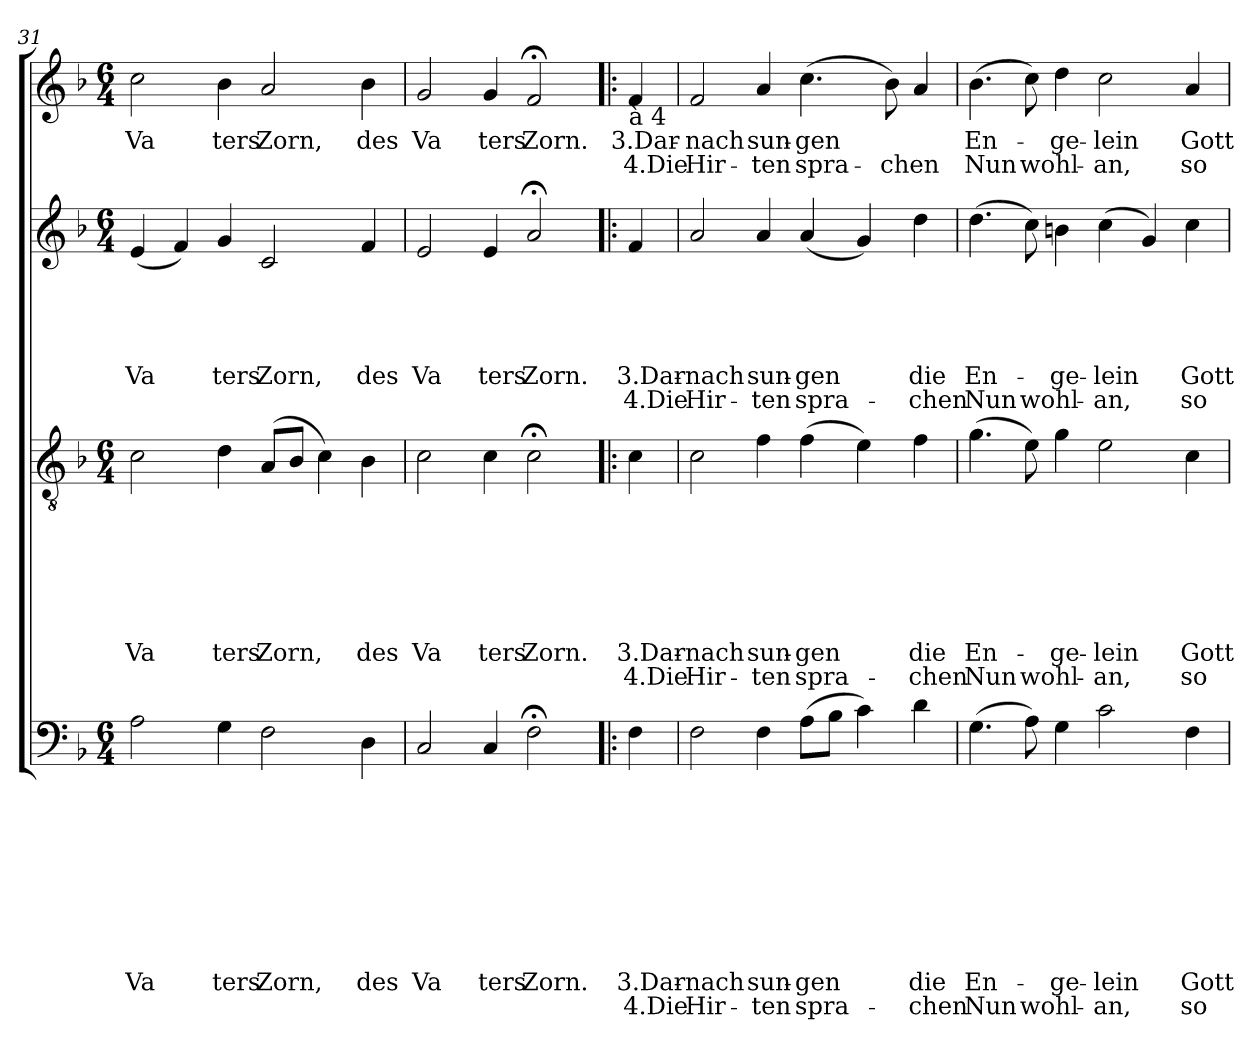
**kern	**text	**text	**text	**text	**text	**text	**text	**text	**text	**text	**kern	**text	**text	**text	**text	**text	**text	**text	**text	**kern	**text	**text	**text	**text	**text	**text	**kern	**text	**text
*part4	*part4	*part4	*part4	*part4	*part4	*part4	*part4	*part4	*part4	*part4	*part3	*part3	*part3	*part3	*part3	*part3	*part3	*part3	*part3	*part2	*part2	*part2	*part2	*part2	*part2	*part2	*part1	*part1	*part1
*staff4	*staff4	*staff4	*staff4	*staff4	*staff4	*staff4	*staff4	*staff4	*staff4	*staff4	*staff3	*staff3	*staff3	*staff3	*staff3	*staff3	*staff3	*staff3	*staff3	*staff2	*staff2	*staff2	*staff2	*staff2	*staff2	*staff2	*staff1	*staff1	*staff1
*clefF4	*	*	*	*	*	*	*	*	*	*	*clefGv2	*	*	*	*	*	*	*	*	*clefG2	*	*	*	*	*	*	*clefG2	*	*
*k[b-]	*	*	*	*	*	*	*	*	*	*	*k[b-]	*	*	*	*	*	*	*	*	*k[b-]	*	*	*	*	*	*	*k[b-]	*	*
*F:	*	*	*	*	*	*	*	*	*	*	*F:	*	*	*	*	*	*	*	*	*F:	*	*	*	*	*	*	*F:	*	*
*M6/4	*	*	*	*	*	*	*	*	*	*	*M6/4	*	*	*	*	*	*	*	*	*M6/4	*	*	*	*	*	*	*M6/4	*	*
=31	=31	=31	=31	=31	=31	=31	=31	=31	=31	=31	=31	=31	=31	=31	=31	=31	=31	=31	=31	=31	=31	=31	=31	=31	=31	=31	=31	=31	=31
!	!	!	!	!	!	!	!	!	!LO:LY:b:rj	!	!	!	!	!	!	!	!	!LO:LY:b:rj	!	!	!	!	!	!	!LO:LY:b:rj	!	!	!LO:LY:b:rj	!
2A\	.	.	.	.	.	.	.	.	Va	.	2c\	.	.	.	.	.	.	Va	.	(<4e/	.	.	.	.	Va	.	2cc\	Va	.
.	.	.	.	.	.	.	.	.	.	.	.	.	.	.	.	.	.	.	.	4f/)	.	.	.	.	.	.	.	.	.
!	!	!	!	!	!	!	!	!	!LO:LY:b:rj	!	!	!	!	!	!	!	!	!LO:LY:b:rj	!	!	!	!	!	!	!LO:LY:b:rj	!	!	!LO:LY:b:rj	!
4G\	.	.	.	.	.	.	.	.	ters	.	4d\	.	.	.	.	.	.	ters	.	4g/	.	.	.	.	ters	.	4b-\	ters	.
!	!	!	!	!	!	!	!	!	!LO:LY:b:rj	!	!	!	!	!	!	!	!	!LO:LY:b:rj	!	!	!	!	!	!	!LO:LY:b:rj	!	!	!LO:LY:b:rj	!
2F\	.	.	.	.	.	.	.	.	Zorn,	.	(>8A/L	.	.	.	.	.	.	Zorn,	.	2c/	.	.	.	.	Zorn,	.	2a/	Zorn,	.
.	.	.	.	.	.	.	.	.	.	.	8B-/J	.	.	.	.	.	.	.	.	.	.	.	.	.	.	.	.	.	.
.	.	.	.	.	.	.	.	.	.	.	4c\)	.	.	.	.	.	.	.	.	.	.	.	.	.	.	.	.	.	.
!	!	!	!	!	!	!	!	!	!LO:LY:b:rj	!	!	!	!	!	!	!	!	!LO:LY:b:rj	!	!	!	!	!	!	!LO:LY:b:rj	!	!	!LO:LY:b:rj	!
4D\	.	.	.	.	.	.	.	.	des	.	4B-\	.	.	.	.	.	.	des	.	4f/	.	.	.	.	des	.	4b-\	des	.
=32	=32	=32	=32	=32	=32	=32	=32	=32	=32	=32	=32	=32	=32	=32	=32	=32	=32	=32	=32	=32	=32	=32	=32	=32	=32	=32	=32	=32	=32
!	!	!	!	!	!	!	!	!	!LO:LY:b:rj	!	!	!	!	!	!	!	!	!LO:LY:b:rj	!	!	!	!	!	!	!LO:LY:b:rj	!	!	!LO:LY:b:rj	!
2C/	.	.	.	.	.	.	.	.	Va	.	2c\	.	.	.	.	.	.	Va	.	2e/	.	.	.	.	Va	.	2g/	Va	.
!	!	!	!	!	!	!	!	!	!LO:LY:b:rj	!	!	!	!	!	!	!	!	!LO:LY:b:rj	!	!	!	!	!	!	!LO:LY:b:rj	!	!	!LO:LY:b:rj	!
4C/	.	.	.	.	.	.	.	.	ters	.	4c\	.	.	.	.	.	.	ters	.	4e/	.	.	.	.	ters	.	4g/	ters	.
!	!	!	!	!	!	!	!	!	!LO:LY:b:rj	!	!	!	!	!	!	!	!	!LO:LY:b:rj	!	!	!	!	!	!	!LO:LY:b:rj	!	!	!LO:LY:b:rj	!
2F;<\	.	.	.	.	.	.	.	.	Zorn.	.	2c;<\	.	.	.	.	.	.	Zorn.	.	2a;</	.	.	.	.	Zorn.	.	2f;</	Zorn.	.
!!LO:PB:g=z
=33!|:	=33!|:	=33!|:	=33!|:	=33!|:	=33!|:	=33!|:	=33!|:	=33!|:	=33!|:	=33!|:	=33!|:	=33!|:	=33!|:	=33!|:	=33!|:	=33!|:	=33!|:	=33!|:	=33!|:	=33!|:	=33!|:	=33!|:	=33!|:	=33!|:	=33!|:	=33!|:	=33!|:	=33!|:	=33!|:
!	!	!	!	!	!	!	!	!	!	!	!	!	!	!	!	!	!	!	!	!	!	!	!	!	!	!	!LO:TX:b:t=à 4	!	!
!	!	!	!	!	!	!	!	!	!LO:LY:b:rj	!LO:LY:b:rj	!	!	!	!	!	!	!	!LO:LY:b:rj	!LO:LY:b:rj	!	!	!	!	!	!LO:LY:b:rj	!LO:LY:b:rj	!	!LO:LY:b:rj	!LO:LY:b:rj
4F\	.	.	.	.	.	.	.	.	3.Dar-	4.Die	4c\	.	.	.	.	.	.	3.Dar-	4.Die	4f/	.	.	.	.	3.Dar-	4.Die	4f/	3.Dar-	4.Die
=34	=34	=34	=34	=34	=34	=34	=34	=34	=34	=34	=34	=34	=34	=34	=34	=34	=34	=34	=34	=34	=34	=34	=34	=34	=34	=34	=34	=34	=34
!	!	!	!	!	!	!	!	!	!LO:LY:b:rj	!LO:LY:b:rj	!	!	!	!	!	!	!	!LO:LY:b:rj	!LO:LY:b:rj	!	!	!	!	!	!LO:LY:b:rj	!LO:LY:b:rj	!	!LO:LY:b:rj	!LO:LY:b:rj
2F\	.	.	.	.	.	.	.	.	-nach	Hir-	2c\	.	.	.	.	.	.	-nach	Hir-	2a/	.	.	.	.	-nach	Hir-	2f/	-nach	Hir-
!	!	!	!	!	!	!	!	!	!LO:LY:b:rj	!LO:LY:b:rj	!	!	!	!	!	!	!	!LO:LY:b:rj	!LO:LY:b:rj	!	!	!	!	!	!LO:LY:b:rj	!LO:LY:b:rj	!	!LO:LY:b:rj	!LO:LY:b:rj
4F\	.	.	.	.	.	.	.	.	sun-	-ten	4f\	.	.	.	.	.	.	sun-	-ten	4a/	.	.	.	.	sun-	-ten	4a/	sun-	-ten
!	!	!	!	!	!	!	!	!	!LO:LY:b:rj	!LO:LY:b:rj	!	!	!	!	!	!	!	!LO:LY:b:rj	!LO:LY:b:rj	!	!	!	!	!	!LO:LY:b:rj	!LO:LY:b:rj	!	!LO:LY:b:rj	!LO:LY:b:rj
(>8A\L	.	.	.	.	.	.	.	.	-gen	spra-	(>4f\	.	.	.	.	.	.	-gen	spra-	(<4a/	.	.	.	.	-gen	spra-	(>4.cc\	-gen	spra-
8B-\J	.	.	.	.	.	.	.	.	.	.	.	.	.	.	.	.	.	.	.	.	.	.	.	.	.	.	.	.	.
4c\)	.	.	.	.	.	.	.	.	.	.	4e\)	.	.	.	.	.	.	.	.	4g/)	.	.	.	.	.	.	.	.	.
!	!	!	!	!	!	!	!	!	!	!	!	!	!	!	!	!	!	!	!	!	!	!	!	!	!	!	!	!	!LO:LY:b:rj
.	.	.	.	.	.	.	.	.	.	.	.	.	.	.	.	.	.	.	.	.	.	.	.	.	.	.	8b-\)	.	-chen
!	!	!	!	!	!	!	!	!	!LO:LY:b:rj	!LO:LY:b:rj	!	!	!	!	!	!	!	!LO:LY:b:rj	!LO:LY:b:rj	!	!	!	!	!	!LO:LY:b:rj	!LO:LY:b:rj	!	!	!
4d\	.	.	.	.	.	.	.	.	die	-chen	4f\	.	.	.	.	.	.	die	-chen	4dd\	.	.	.	.	die	-chen	4a/	.	.
=35	=35	=35	=35	=35	=35	=35	=35	=35	=35	=35	=35	=35	=35	=35	=35	=35	=35	=35	=35	=35	=35	=35	=35	=35	=35	=35	=35	=35	=35
!	!	!	!	!	!	!	!	!	!LO:LY:b:rj	!LO:LY:b:rj	!	!	!	!	!	!	!	!LO:LY:b:rj	!LO:LY:b:rj	!	!	!	!	!	!LO:LY:b:rj	!LO:LY:b:rj	!	!LO:LY:b:rj	!LO:LY:b:rj
(>4.G\	.	.	.	.	.	.	.	.	En-	Nun	(>4.g\	.	.	.	.	.	.	En-	Nun	(>4.dd\	.	.	.	.	En-	Nun	(>4.b-\	En-	Nun
!	!	!	!	!	!	!	!	!	!	!LO:LY:b:rj	!	!	!	!	!	!	!	!	!LO:LY:b:rj	!	!	!	!	!	!	!LO:LY:b:rj	!	!	!LO:LY:b:rj
8A\)	.	.	.	.	.	.	.	.	.	wohl-	8e\)	.	.	.	.	.	.	.	wohl-	8cc\)	.	.	.	.	.	wohl-	8cc\)	.	wohl-
!	!	!	!	!	!	!	!	!	!LO:LY:b:rj	!	!	!	!	!	!	!	!	!LO:LY:b:rj	!	!	!	!	!	!	!LO:LY:b:rj	!	!	!LO:LY:b:rj	!
4G\	.	.	.	.	.	.	.	.	-ge-	.	4g\	.	.	.	.	.	.	-ge-	.	4bn\	.	.	.	.	-ge-	.	4dd\	-ge-	.
!	!	!	!	!	!	!	!	!	!LO:LY:b:rj	!LO:LY:b:rj	!	!	!	!	!	!	!	!LO:LY:b:rj	!LO:LY:b:rj	!	!	!	!	!	!LO:LY:b:rj	!LO:LY:b:rj	!	!LO:LY:b:rj	!LO:LY:b:rj
2c\	.	.	.	.	.	.	.	.	-lein	-an,	2e\	.	.	.	.	.	.	-lein	-an,	(>4cc\	.	.	.	.	-lein	-an,	2cc\	-lein	-an,
.	.	.	.	.	.	.	.	.	.	.	.	.	.	.	.	.	.	.	.	4g/)	.	.	.	.	.	.	.	.	.
!	!	!	!	!	!	!	!	!	!LO:LY:b:rj	!LO:LY:b:rj	!	!	!	!	!	!	!	!LO:LY:b:rj	!LO:LY:b:rj	!	!	!	!	!	!LO:LY:b:rj	!LO:LY:b:rj	!	!LO:LY:b:rj	!LO:LY:b:rj
4F\	.	.	.	.	.	.	.	.	Gott	so	4c\	.	.	.	.	.	.	Gott	so	4cc\	.	.	.	.	Gott	so	4a/	Gott	so
=	=	=	=	=	=	=	=	=	=	=	=	=	=	=	=	=	=	=	=	=	=	=	=	=	=	=	=	=	=
*-	*-	*-	*-	*-	*-	*-	*-	*-	*-	*-	*-	*-	*-	*-	*-	*-	*-	*-	*-	*-	*-	*-	*-	*-	*-	*-	*-	*-	*-
